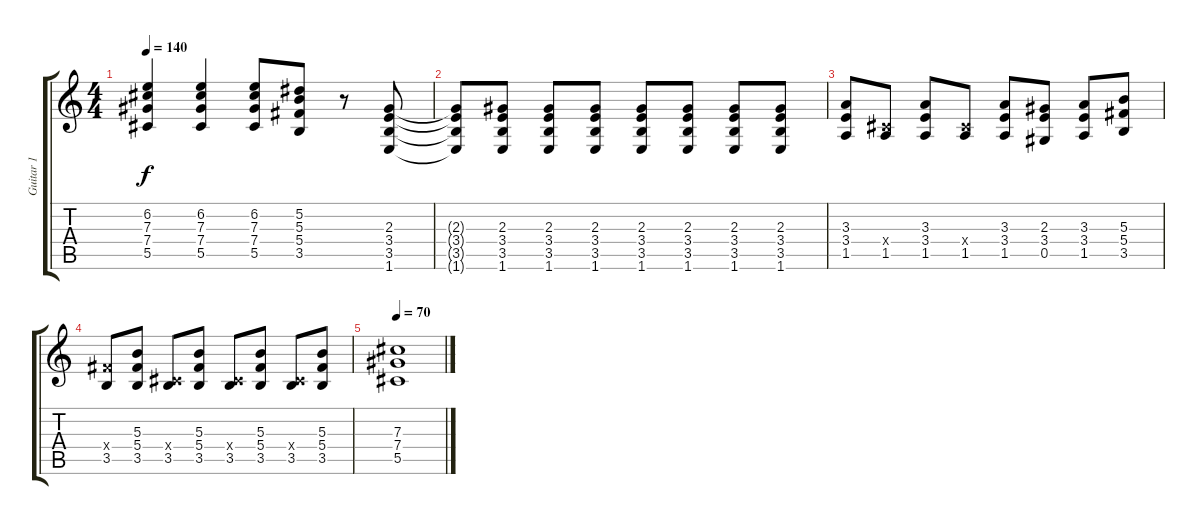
\track ("Guitar 1" "Guitar 1") {instrument distortionguitar}
\staff {score tabs}
\tuning (Eb4 Bb3 Gb3 Db3 Ab2 Eb2) {hide}
\ts (4 4)
\tempo 140
\clef g2
\ks c
(6.2 7.3 7.4 5.5).4{dy f} (6.2 7.3 7.4 5.5).4 (6.2 7.3 7.4 5.5).8 (5.2 5.3 5.4 3.5).8 r.8 (2.3 3.4 3.5 1.6).8 |
(2.3{t} 3.4{t} 3.5{t} 1.6{t}).8 (2.3 3.4 3.5 1.6).8 (2.3 3.4 3.5 1.6).8 (2.3 3.4 3.5 1.6).8 (2.3 3.4 3.5 1.6).8 (2.3 3.4 3.5 1.6).8 (2.3 3.4 3.5 1.6).8 (2.3 3.4 3.5 1.6).8 |
(3.3 3.4 1.5).8 (0.4{x} 1.5).8 (3.3 3.4 1.5).8 (0.4{x} 1.5).8 (3.3 3.4 1.5).8 (2.3 3.4 0.5).8 (3.3 3.4 1.5).8 (5.3 5.4 3.5).8 |
(5.4{x} 3.5).8 (5.3 5.4 3.5).8 (0.4{x} 3.5).8 (5.3 5.4 3.5).8 (0.4{x} 3.5).8 (5.3 5.4 3.5).8 (0.4{x} 3.5).8 (5.3 5.4 3.5).8 |
\tempo 70
(7.3 7.4 5.5).1{txt "" volume 0}
